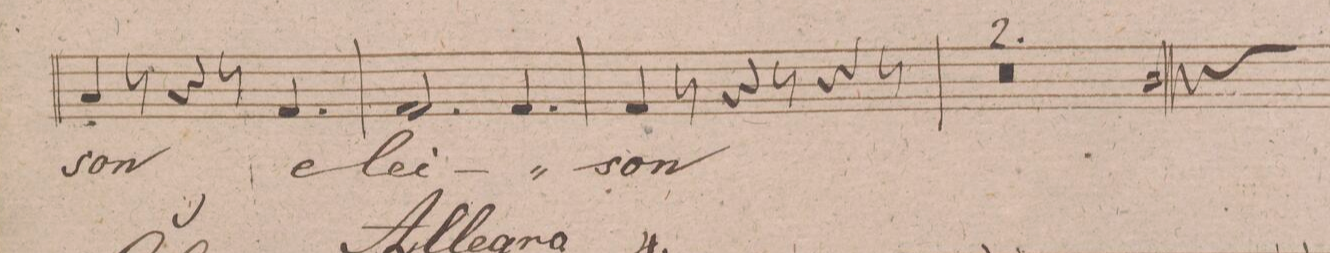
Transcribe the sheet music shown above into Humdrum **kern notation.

**kern	**dynam	**text
*I"Tenore.	*	*
*clefC4	*	*
*k[f#]	*	*
*M9/8	*	*
4G/	.	-son
8r	.	.
4r	.	.
8r	.	.
4.E/	.	e-
=96	=96	=96
2.E/	.	-lei-
4.E/	.	.
=97	=97	=97
4E/	.	-son
8r	.	.
4r	.	.
8r	.	.
4r	.	.
8r	.	.
=98	=98	=98
8%9r	.	.
=99	=99	=99
8%9r	.	.
==	==	==
*-	*-	*-
